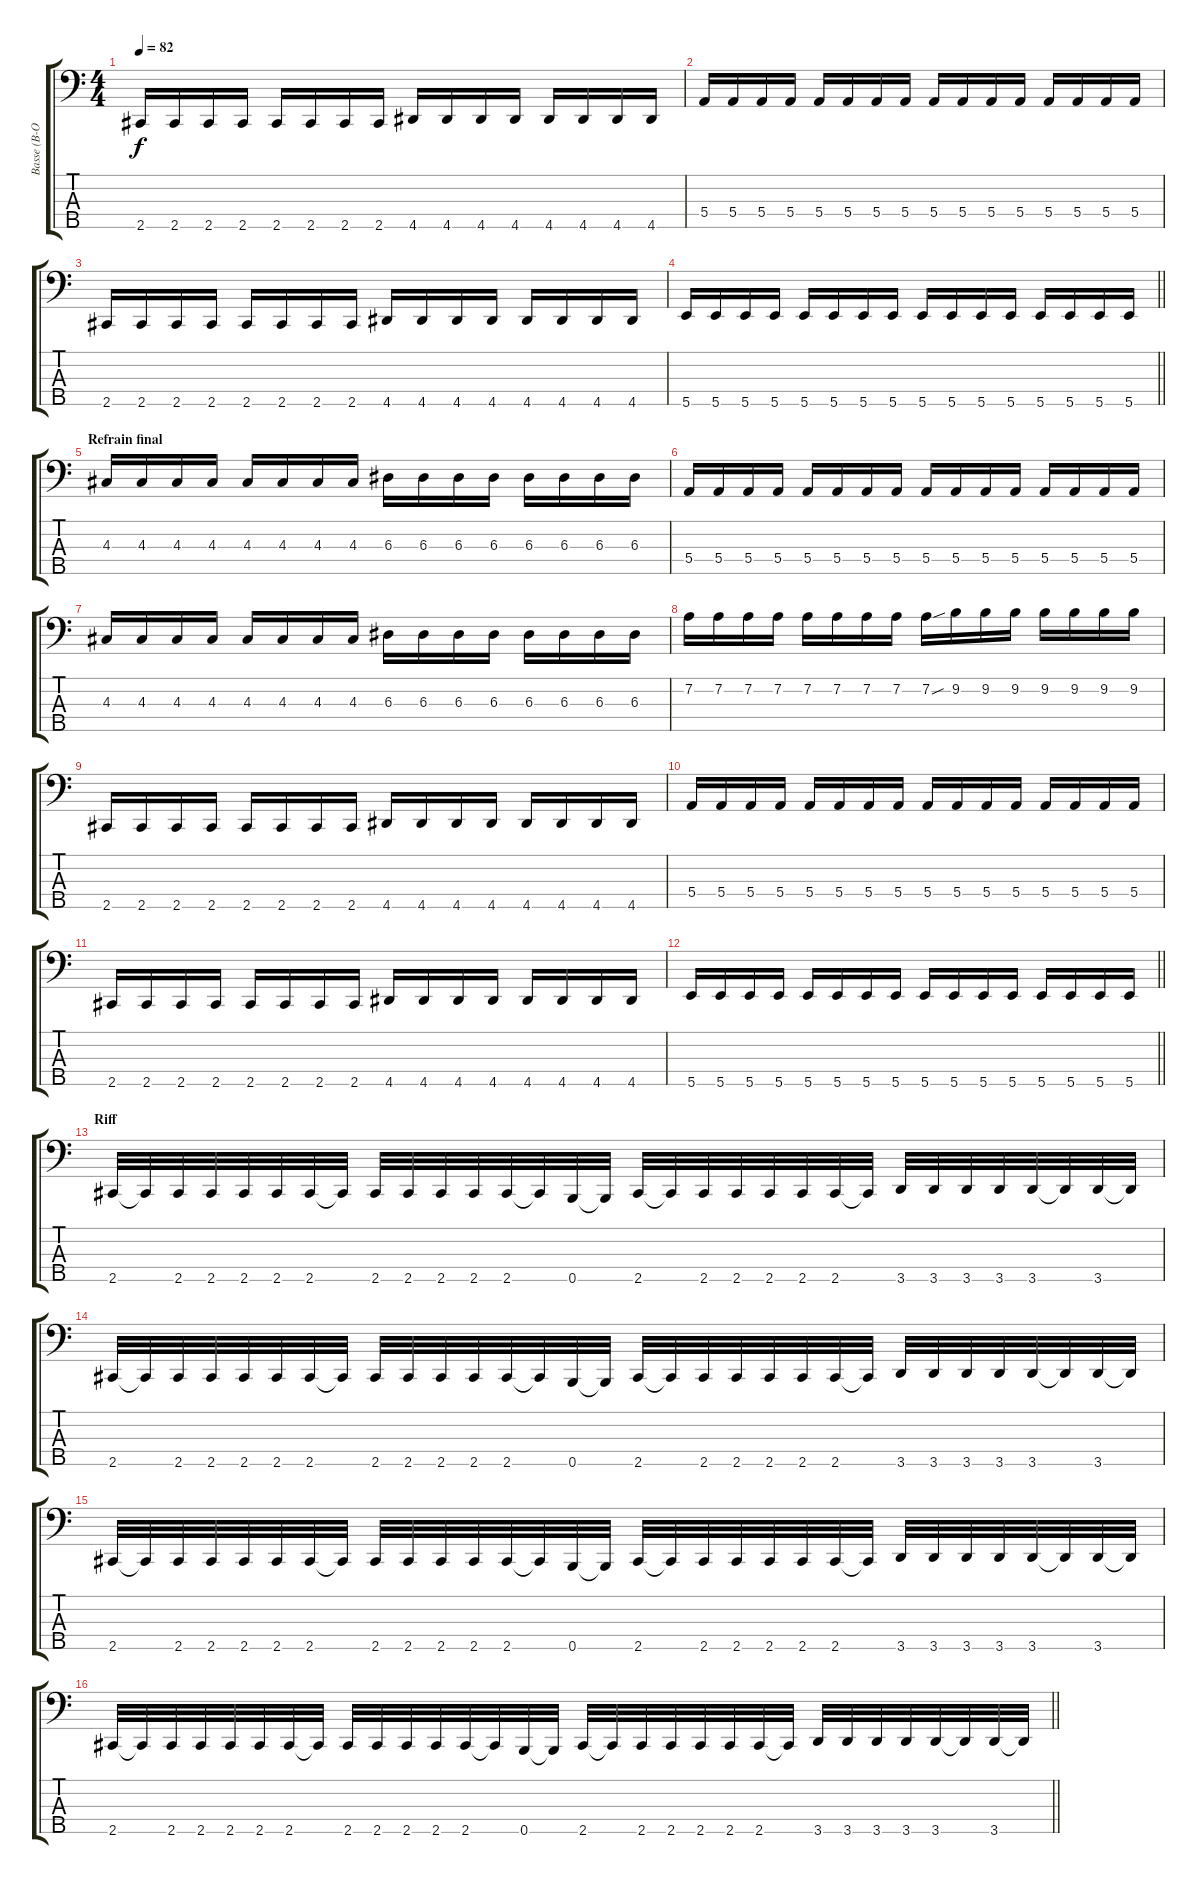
\track ("Basse (B-One)" "Basse (B-O") {instrument electricbassfinger}
\staff {score tabs}
\tuning (G2 D2 A1 E1 B0) {hide}
\ts (4 4)
\tempo 82
\clef f4
\ks c
2.5.16{dy f} 2.5.16 2.5.16 2.5.16 2.5.16 2.5.16 2.5.16 2.5.16 4.5.16 4.5.16 4.5.16 4.5.16 4.5.16 4.5.16 4.5.16 4.5.16 |
5.4.16 5.4.16 5.4.16 5.4.16 5.4.16 5.4.16 5.4.16 5.4.16 5.4.16 5.4.16 5.4.16 5.4.16 5.4.16 5.4.16 5.4.16 5.4.16 |
2.5.16 2.5.16 2.5.16 2.5.16 2.5.16 2.5.16 2.5.16 2.5.16 4.5.16 4.5.16 4.5.16 4.5.16 4.5.16 4.5.16 4.5.16 4.5.16 |
\barLineRight lightlight
5.5.16 5.5.16 5.5.16 5.5.16 5.5.16 5.5.16 5.5.16 5.5.16 5.5.16 5.5.16 5.5.16 5.5.16 5.5.16 5.5.16 5.5.16 5.5.16 |
\section ("" "Refrain final")
4.3.16 4.3.16 4.3.16 4.3.16 4.3.16 4.3.16 4.3.16 4.3.16 6.3.16 6.3.16 6.3.16 6.3.16 6.3.16 6.3.16 6.3.16 6.3.16 |
5.4.16 5.4.16 5.4.16 5.4.16 5.4.16 5.4.16 5.4.16 5.4.16 5.4.16 5.4.16 5.4.16 5.4.16 5.4.16 5.4.16 5.4.16 5.4.16 |
4.3.16 4.3.16 4.3.16 4.3.16 4.3.16 4.3.16 4.3.16 4.3.16 6.3.16 6.3.16 6.3.16 6.3.16 6.3.16 6.3.16 6.3.16 6.3.16 |
7.2.16 7.2.16 7.2.16 7.2.16 7.2.16 7.2.16 7.2.16 7.2.16 7.2{sou}.16 9.2.16 9.2.16 9.2.16 9.2.16 9.2.16 9.2.16 9.2.16 |
2.5.16 2.5.16 2.5.16 2.5.16 2.5.16 2.5.16 2.5.16 2.5.16 4.5.16 4.5.16 4.5.16 4.5.16 4.5.16 4.5.16 4.5.16 4.5.16 |
5.4.16 5.4.16 5.4.16 5.4.16 5.4.16 5.4.16 5.4.16 5.4.16 5.4.16 5.4.16 5.4.16 5.4.16 5.4.16 5.4.16 5.4.16 5.4.16 |
2.5.16 2.5.16 2.5.16 2.5.16 2.5.16 2.5.16 2.5.16 2.5.16 4.5.16 4.5.16 4.5.16 4.5.16 4.5.16 4.5.16 4.5.16 4.5.16 |
\barLineRight lightlight
5.5.16 5.5.16 5.5.16 5.5.16 5.5.16 5.5.16 5.5.16 5.5.16 5.5.16 5.5.16 5.5.16 5.5.16 5.5.16 5.5.16 5.5.16 5.5.16 |
\section ("" "Riff")
2.5.32 2.5{t}.32 2.5.32 2.5.32 2.5.32 2.5.32 2.5.32 2.5{t}.32 2.5.32 2.5.32 2.5.32 2.5.32 2.5.32 2.5{t}.32 0.5.32 0.5{t}.32 2.5.32 2.5{t}.32 2.5.32 2.5.32 2.5.32 2.5.32 2.5.32 2.5{t}.32 3.5.32 3.5.32 3.5.32 3.5.32 3.5.32 3.5{t}.32 3.5.32 3.5{t}.32 |
2.5.32 2.5{t}.32 2.5.32 2.5.32 2.5.32 2.5.32 2.5.32 2.5{t}.32 2.5.32 2.5.32 2.5.32 2.5.32 2.5.32 2.5{t}.32 0.5.32 0.5{t}.32 2.5.32 2.5{t}.32 2.5.32 2.5.32 2.5.32 2.5.32 2.5.32 2.5{t}.32 3.5.32 3.5.32 3.5.32 3.5.32 3.5.32 3.5{t}.32 3.5.32 3.5{t}.32 |
2.5.32 2.5{t}.32 2.5.32 2.5.32 2.5.32 2.5.32 2.5.32 2.5{t}.32 2.5.32 2.5.32 2.5.32 2.5.32 2.5.32 2.5{t}.32 0.5.32 0.5{t}.32 2.5.32 2.5{t}.32 2.5.32 2.5.32 2.5.32 2.5.32 2.5.32 2.5{t}.32 3.5.32 3.5.32 3.5.32 3.5.32 3.5.32 3.5{t}.32 3.5.32 3.5{t}.32 |
\barLineRight lightlight
2.5.32 2.5{t}.32 2.5.32 2.5.32 2.5.32 2.5.32 2.5.32 2.5{t}.32 2.5.32 2.5.32 2.5.32 2.5.32 2.5.32 2.5{t}.32 0.5.32 0.5{t}.32 2.5.32 2.5{t}.32 2.5.32 2.5.32 2.5.32 2.5.32 2.5.32 2.5{t}.32 3.5.32 3.5.32 3.5.32 3.5.32 3.5.32 3.5{t}.32 3.5.32 3.5{t}.32
